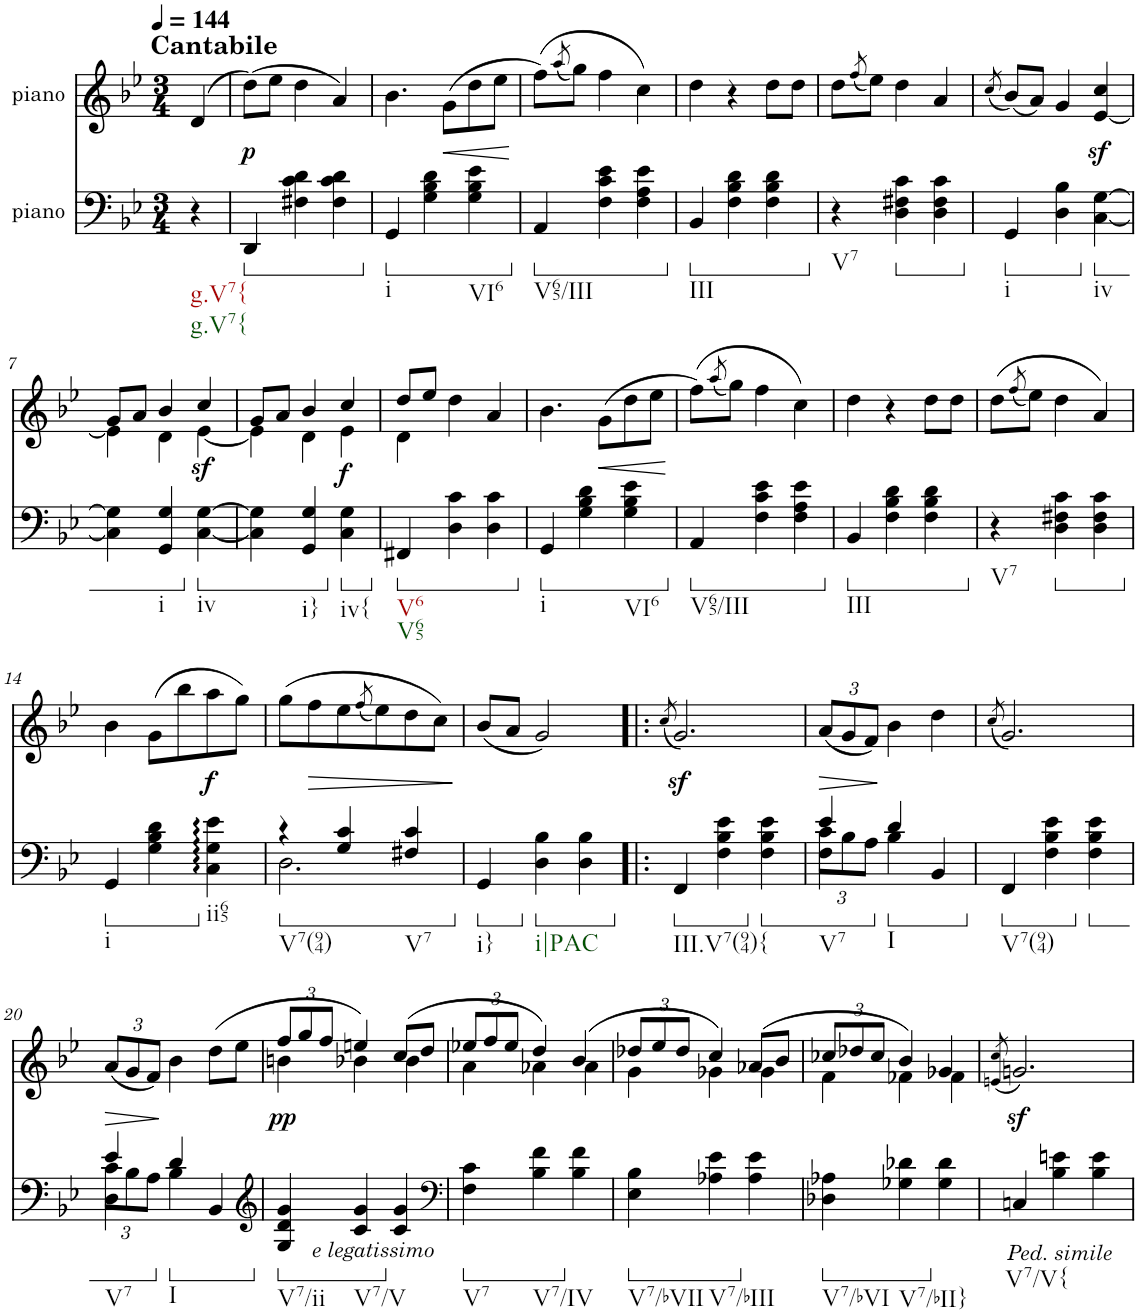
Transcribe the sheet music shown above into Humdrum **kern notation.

**kern	**kern	**dynam
*part2	*part1	*part1
*staff2	*staff1	*staff1
*I"piano	*I"piano	*
*I'Pno	*I'Pno	*
*clefF4	*clefG2	*
*k[b-e-]	*k[b-e-]	*
*g:	*g:	*
*M3/4	*M3/4	*
*MM144	*MM144	*
=	=	=
!	!LO:TX:a:B:t=Cantabile	!
!LO:TX:b:t=g.V7{	!	!
!LO:TX:b:t=g.V7{	!	!
4r	(4d/	.
=1	=1	=1
*ped	*	*
!	!	!LO:DY:b
4DD/	(8dd\L)	p
.	8ee-\J	.
4F#X\ 4c\ 4d\	4dd\	.
4F#\ 4c\ 4d\	4a/)	.
=2	=2	=2
*Xped	*	*
*ped	*	*
!LO:TX:b:t=i	!	!
4GG/	4.b-\	.
4G\ 4B-\ 4d\	.	.
!	!	!LO:HP:b
.	(8g\L	<
!LO:TX:b:t=VI6	!	!
4G\ 4B-\ 4e-\	8dd\	.
.	8ee-\J	.
.	.	[
=3	=3	=3
*Xped	*	*
*ped	*	*
!LO:TX:b:t=V65/III	!	!
4AA/	(8ff\L)	.
.	(8qaa/	.
.	8gg\J)	.
4F\ 4c\ 4e-\	4ff\	.
4F\ 4A\ 4e-\	4cc\)	.
=4	=4	=4
*Xped	*	*
*ped	*	*
!LO:TX:b:t=III	!	!
4BB-/	4dd\	.
4F\ 4B-\ 4d\	4r	.
4F\ 4B-\ 4d\	8dd\L	.
.	8dd\J	.
=5	=5	=5
*Xped	*	*
!LO:TX:b:t=V7	!	!
4r	8dd\L	.
.	(8qff/	.
.	8ee-\J)	.
*ped	*	*
4D\ 4F#X\ 4c\	4dd\	.
4D\ 4F#\ 4c\	4a/	.
=6	=6	=6
.	(8qcc/	.
*Xped	*	*
*ped	*	*
!LO:TX:b:t=i	!	!
4GG/	(8b-/L)	.
.	8a/J)	.
4D\ 4B-\	4g/	.
*Xped	*	*
*ped	*	*
!LO:TX:b:t=iv	!	!
[4C\ [4G\	[4e-/z< 4cc/z<	.
!!LO:LB:g=z
=7	=7	=7
*	*^	*
4C\] 4G\]	8g/L	4e-\]	.
.	8a/J	.	.
!LO:TX:b:t=i	!	!	!
4GG/ 4G/	4b-/	4d\	.
*Xped	*	*	*
*ped	*	*	*
!LO:TX:b:t=iv	!	!	!
!	!	!	!LO:DY:b
[4C\ [4G\	4cc/	[4e-\	sf
=8	=8	=8	=8
4C\] 4G\]	8g/L	4e-\]	.
.	8a/J	.	.
!LO:TX:b:t=i}	!	!	!
4GG/ 4G/	4b-/	4d\	.
*Xped	*	*	*
*ped	*	*	*
!LO:TX:b:t=iv{	!	!	!
!	!	!	!LO:DY:b
4C\ 4G\	4cc/	4e-\	f
=9	=9	=9	=9
*Xped	*	*	*
*ped	*	*	*
!LO:TX:b:t=V6	!	!	!
!LO:TX:b:t=V65	!	!	!
4FF#X/	8dd/L	4d\	.
.	8ee-/J	.	.
4D\ 4c\	4dd\	2ryy	.
4D\ 4c\	4a/	.	.
*	*v	*v	*
=10	=10	=10
*Xped	*	*
*ped	*	*
!LO:TX:b:t=i	!	!
4GG/	4.b-\	.
4G\ 4B-\ 4d\	.	.
!	!	!LO:HP:b
.	(8g\L	<
!LO:TX:b:t=VI6	!	!
4G\ 4B-\ 4e-\	8dd\	.
.	8ee-\J	.
.	.	[
=11	=11	=11
*Xped	*	*
*ped	*	*
!LO:TX:b:t=V65/III	!	!
4AA/	(8ff\L)	.
.	(8qaa/	.
.	8gg\J)	.
4F\ 4c\ 4e-\	4ff\	.
4F\ 4A\ 4e-\	4cc\)	.
=12	=12	=12
*Xped	*	*
*ped	*	*
!LO:TX:b:t=III	!	!
4BB-/	4dd\	.
4F\ 4B-\ 4d\	4r	.
4F\ 4B-\ 4d\	8dd\L	.
.	8dd\J	.
=13	=13	=13
*Xped	*	*
!LO:TX:b:t=V7	!	!
4r	(8dd\L	.
.	(8qff/	.
.	8ee-\J)	.
*ped	*	*
4D\ 4F#X\ 4c\	4dd\	.
4D\ 4F#\ 4c\	4a/)	.
!!LO:LB:g=z
=14	=14	=14
*Xped	*	*
*ped	*	*
!LO:TX:b:t=i	!	!
4GG/	4b-\	.
4G\ 4B-\ 4d\	(8g\L	.
.	8bb-\	.
*Xped	*	*
!LO:TX:b:t=ii65	!	!
!	!	!LO:DY:b
4C\ 4G\ 4e-\	8aa\	f
.	8gg\J)	.
=15	=15	=15
*ped	*	*
*^	*	*
!LO:TX:b:t=V7(94)	!	!	!
4r	2.D\	(8gg\L	.
!	!	!	!LO:HP:b
.	.	8ff\	>
4G/ 4c/	.	8ee-\	.
.	.	(8qff/	.
.	.	8ee-\)	.
!LO:TX:b:t=V7	!	!	!
4F#X/ 4c/	.	8dd\	.
.	.	8cc\J)	.
*v	*v	*	*
.	.	]
=16	=16	=16
*Xped	*	*
*ped	*	*
!LO:TX:b:t=i}	!	!
4GG/	(8b-/L	.
.	8a/J	.
*Xped	*	*
*ped	*	*
!LO:TX:b:t=i|PAC	!	!
4D\ 4B-\	2g/)	.
4D\ 4B-\	.	.
=17!|:	=17!|:	=17!|:
.	(8qcc/	.
*Xped	*	*
*ped	*	*
!LO:TX:b:t=III.V7(94){	!	!
4FF/	2.gz</)	.
4F\ 4B-\ 4e-\	.	.
*Xped	*	*
*ped	*	*
4F\ 4B-\ 4e-\	.	.
=18	=18	=18
*^	*	*
*	*Xbrackettup	*Xbrackettup	*
*	*^	*	*
!LO:TX:b:t=V7	!	!	!	!
!	!	!	!	!LO:HP:b
4F\	12c\L	4e-/	(12a/L	>
.	12B-\	.	12g/	.
.	12A\J	.	12f/J)	.
*Xped	*	*	*	*
*ped	*	*	*	*
!LO:TX:b:t=I	!	!	!	!
4d/	4B-\	2ryy	4b-\	]
4BB-/	4ryy	.	4dd\	.
*v	*v	*v	*	*
=19	=19	=19
.	(8qcc/	.
*Xped	*	*
*ped	*	*
!LO:TX:b:t=V7(94)	!	!
4FF/	2.g/)	.
4F\ 4B-\ 4e-\	.	.
*Xped	*	*
*ped	*	*
4F\ 4B-\ 4e-\	.	.
!!LO:LB:g=z
=20	=20	=20
*^	*	*
*	*^	*	*
!LO:TX:b:t=V7	!	!	!	!
!	!	!	!	!LO:HP:b
4D\	12c\L	4e-/	(12a/L	>
.	12B-\	.	12g/	.
.	12A\J	.	12f/J)	.
*Xped	*	*	*	*
*ped	*	*	*	*
!LO:TX:b:t=I	!	!	!	!
4d/	4B-\	2ryy	4b-\	]
4BB-/	4ryy	.	(8dd\L	.
.	.	.	8ee-\J	.
*v	*v	*v	*	*
=21	=21	=21
*clefG2	*	*
*Xped	*	*
*ped	*	*
*	*^	*
!LO:TX:b:i:t=e legatissimo	!	!	!
!LO:TX:b:t=V7/ii	!	!	!
!	!	!	!LO:DY:b
4G/ 4d/ 4g/	12ff/L	4bn\	pp
.	12gg/	.	.
.	12ff/J	.	.
!LO:TX:b:t=V7/V	!	!	!
4c/ 4g/	4een/)	4b-X\	.
*Xped	*	*	*
4c/ 4g/	(8cc/L	4b-\	.
.	8dd/J	.	.
=22	=22	=22	=22
*clefF4	*	*	*
*ped	*	*	*
!LO:TX:b:t=V7	!	!	!
4F\ 4c\	12ee-X/L	4a\	.
.	12ff/	.	.
.	12ee-/J	.	.
!LO:TX:b:t=V7/IV	!	!	!
4B-\ 4f\	4dd/)	4a-X\	.
*Xped	*	*	*
4B-\ 4f\	(4b-/	4a-\	.
=23	=23	=23	=23
*ped	*	*	*
!LO:TX:b:t=V7/bVII	!	!	!
4E-\ 4B-\	12dd-X/L	4g\	.
.	12ee-/	.	.
.	12dd-/J	.	.
!LO:TX:b:t=V7/bIII	!	!	!
4A-X\ 4e-\	4cc/)	4g-X\	.
*Xped	*	*	*
4A-\ 4e-\	(8a-X/L	4g-\	.
.	8b-/J	.	.
=24	=24	=24	=24
*ped	*	*	*
!LO:TX:b:t=V7/bVI	!	!	!
4D-X\ 4A-X\	12cc-X/L	4f\	.
.	12dd-X/	.	.
.	12cc-/J	.	.
!LO:TX:b:t=V7/bII}	!	!	!
4G-X\ 4d-X\	4b-/)	4f-X\	.
*Xped	*	*	*
4G-\ 4d-\	4g-X/	4f-\	.
*	*v	*v	*
=25	=25	=25
.	(8qen/ 8qcc/	.
!LO:TX:b:i:t=Ped. simile	!	!
!LO:TX:b:t=V7/V{	!	!
4Cn/	2.gnz</)	.
4B-\ 4en\	.	.
4B-\ 4e\	.	.
=	=	=
*-	*-	*-
